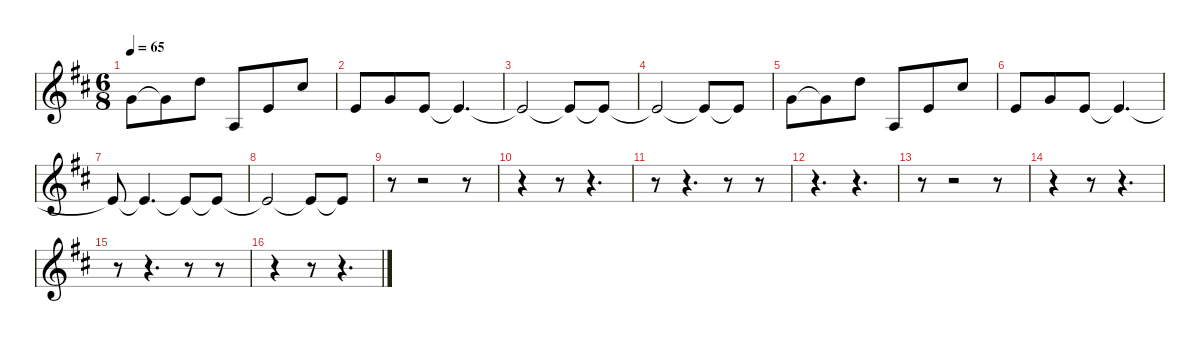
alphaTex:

\hideDynamics
\bracketExtendMode nobrackets
\singleTrackTrackNamePolicy hidden
\multiTrackTrackNamePolicy hidden
\firstSystemTrackNameMode fullname
\firstSystemTrackNameOrientation horizontal
\otherSystemsTrackNameOrientation horizontal
\track ("Violin" "vln.") {instrument violin}
\staff {score}
\tuning (E5 A4 D4 G3)
\ts (6 8)
\tempo 65
\clef g2
\ks bminor
5.3{acc forcenatural}.8{dy ff beam Down} 5.3{t acc forcenatural}.8{beam Down} 5.2{acc forcenatural}.8{beam Down} 2.4{acc forcenatural}.8{beam Up} 2.3{acc forcenatural}.8{beam Up} 4.2{acc #}.8{beam Up} |
2.3{acc forcenatural}.8{beam Up} 5.3{acc forcenatural}.8{beam Up} 2.3{acc forcenatural}.8{beam Up} 2.3{t acc forcenatural}.4{d beam Up} |
2.3{t acc forcenatural}.2{beam Up} 2.3{t acc forcenatural}.8{beam Up} 2.3{t acc forcenatural}.8{beam Up} |
2.3{t acc forcenatural}.2{beam Up} 2.3{t acc forcenatural}.8{beam Up} 2.3{t acc forcenatural}.8{beam Up} |
5.3{acc forcenatural}.8{beam Down} 5.3{t acc forcenatural}.8{beam Down} 5.2{acc forcenatural}.8{beam Down} 2.4{acc forcenatural}.8{beam Up} 2.3{acc forcenatural}.8{beam Up} 4.2{acc #}.8{beam Up} |
2.3{acc forcenatural}.8{beam Up} 5.3{acc forcenatural}.8{beam Up} 2.3{acc forcenatural}.8{beam Up} 2.3{t acc forcenatural}.4{d beam Up} |
2.3{t acc forcenatural}.8{beam Up} 2.3{t acc forcenatural}.4{d beam Up} 2.3{t acc forcenatural}.8{beam Up} 2.3{t acc forcenatural}.8{beam Up} |
2.3{t acc forcenatural}.2{beam Up} 2.3{t acc forcenatural}.8{beam Up} 2.3{t acc forcenatural}.8{beam Up} |
r.8{beam Down} r.2{beam Down} r.8{beam Down} |
r.4{beam Down} r.8{beam Down} r.4{d beam Down} |
r.8{beam Down} r.4{d beam Down} r.8{beam Down} r.8{beam Down} |
r.4{d beam Down} r.4{d beam Down} |
r.8{beam Down} r.2{beam Down} r.8{beam Down} |
r.4{beam Down} r.8{beam Down} r.4{d beam Down} |
r.8{beam Down} r.4{d beam Down} r.8{beam Down} r.8{beam Down} |
r.4{beam Down} r.8{beam Down} r.4{d beam Down}
